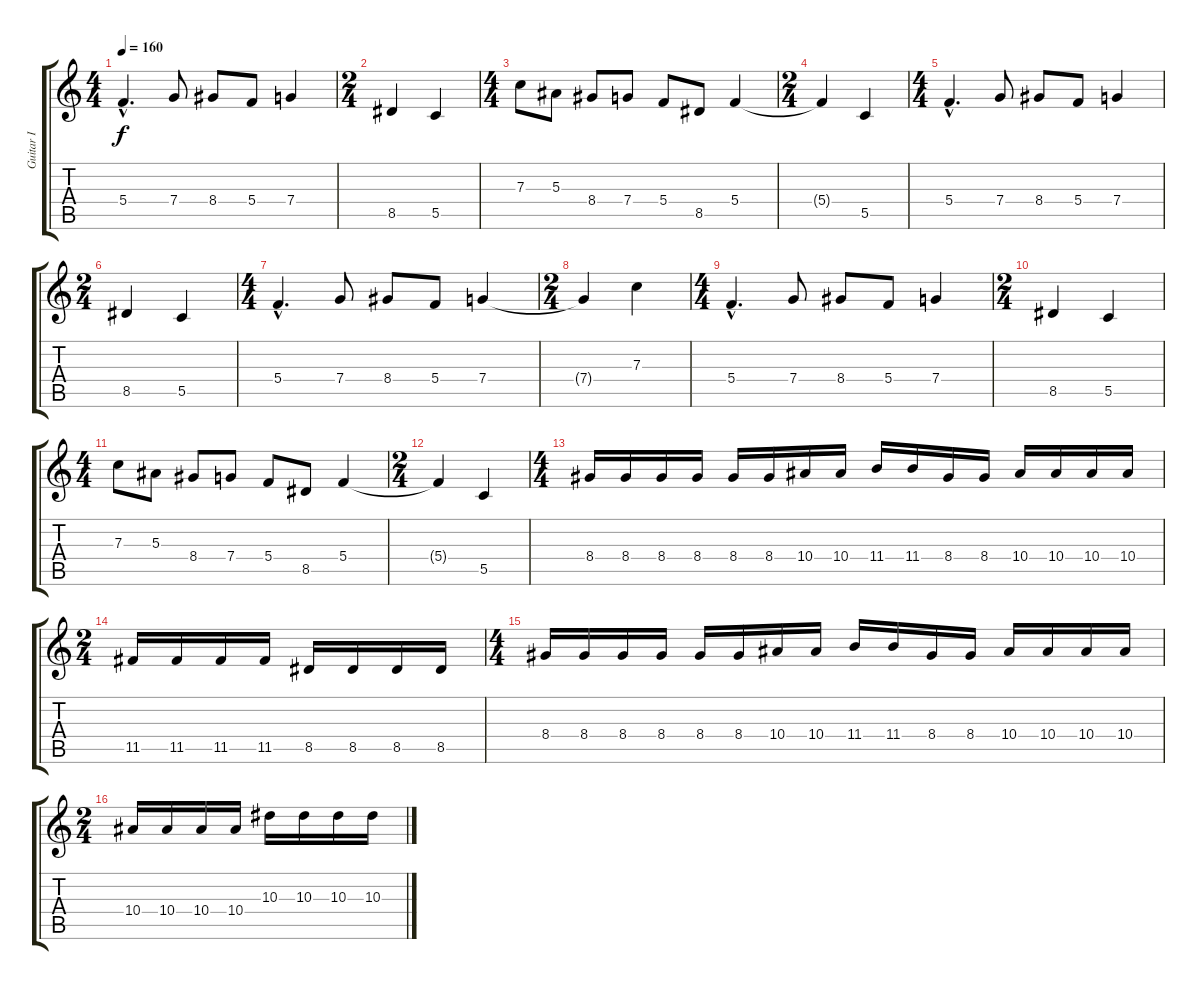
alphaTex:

\track ("Guitar I" "Guitar I") {instrument distortionguitar}
\staff {score tabs}
\tuning (D4 A3 F3 C3 G2 D2) {hide}
\ts (4 4)
\tempo 160
\clef g2
\ks c
5.4{hac}.4{d dy f} 7.4.8 8.4.8 5.4.8 7.4.4 |
\ts (2 4)
8.5.4 5.5.4 |
\ts (4 4)
7.3.8 5.3.8 8.4.8 7.4.8 5.4.8 8.5.8 5.4.4 |
\ts (2 4)
5.4{t}.4 5.5.4 |
\ts (4 4)
5.4{hac}.4{d} 7.4.8 8.4.8 5.4.8 7.4.4 |
\ts (2 4)
8.5.4 5.5.4 |
\ts (4 4)
5.4{hac}.4{d} 7.4.8 8.4.8 5.4.8 7.4.4 |
\ts (2 4)
7.4{t}.4 7.3.4 |
\ts (4 4)
5.4{hac}.4{d} 7.4.8 8.4.8 5.4.8 7.4.4 |
\ts (2 4)
8.5.4 5.5.4 |
\ts (4 4)
7.3.8 5.3.8 8.4.8 7.4.8 5.4.8 8.5.8 5.4.4 |
\ts (2 4)
5.4{t}.4 5.5.4 |
\ts (4 4)
8.4.16 8.4.16 8.4.16 8.4.16 8.4.16 8.4.16 10.4.16 10.4.16 11.4.16 11.4.16 8.4.16 8.4.16 10.4.16 10.4.16 10.4.16 10.4.16 |
\ts (2 4)
11.5.16 11.5.16 11.5.16 11.5.16 8.5.16 8.5.16 8.5.16 8.5.16 |
\ts (4 4)
8.4.16 8.4.16 8.4.16 8.4.16 8.4.16 8.4.16 10.4.16 10.4.16 11.4.16 11.4.16 8.4.16 8.4.16 10.4.16 10.4.16 10.4.16 10.4.16 |
\ts (2 4)
10.4.16 10.4.16 10.4.16 10.4.16 10.3.16 10.3.16 10.3.16 10.3.16
